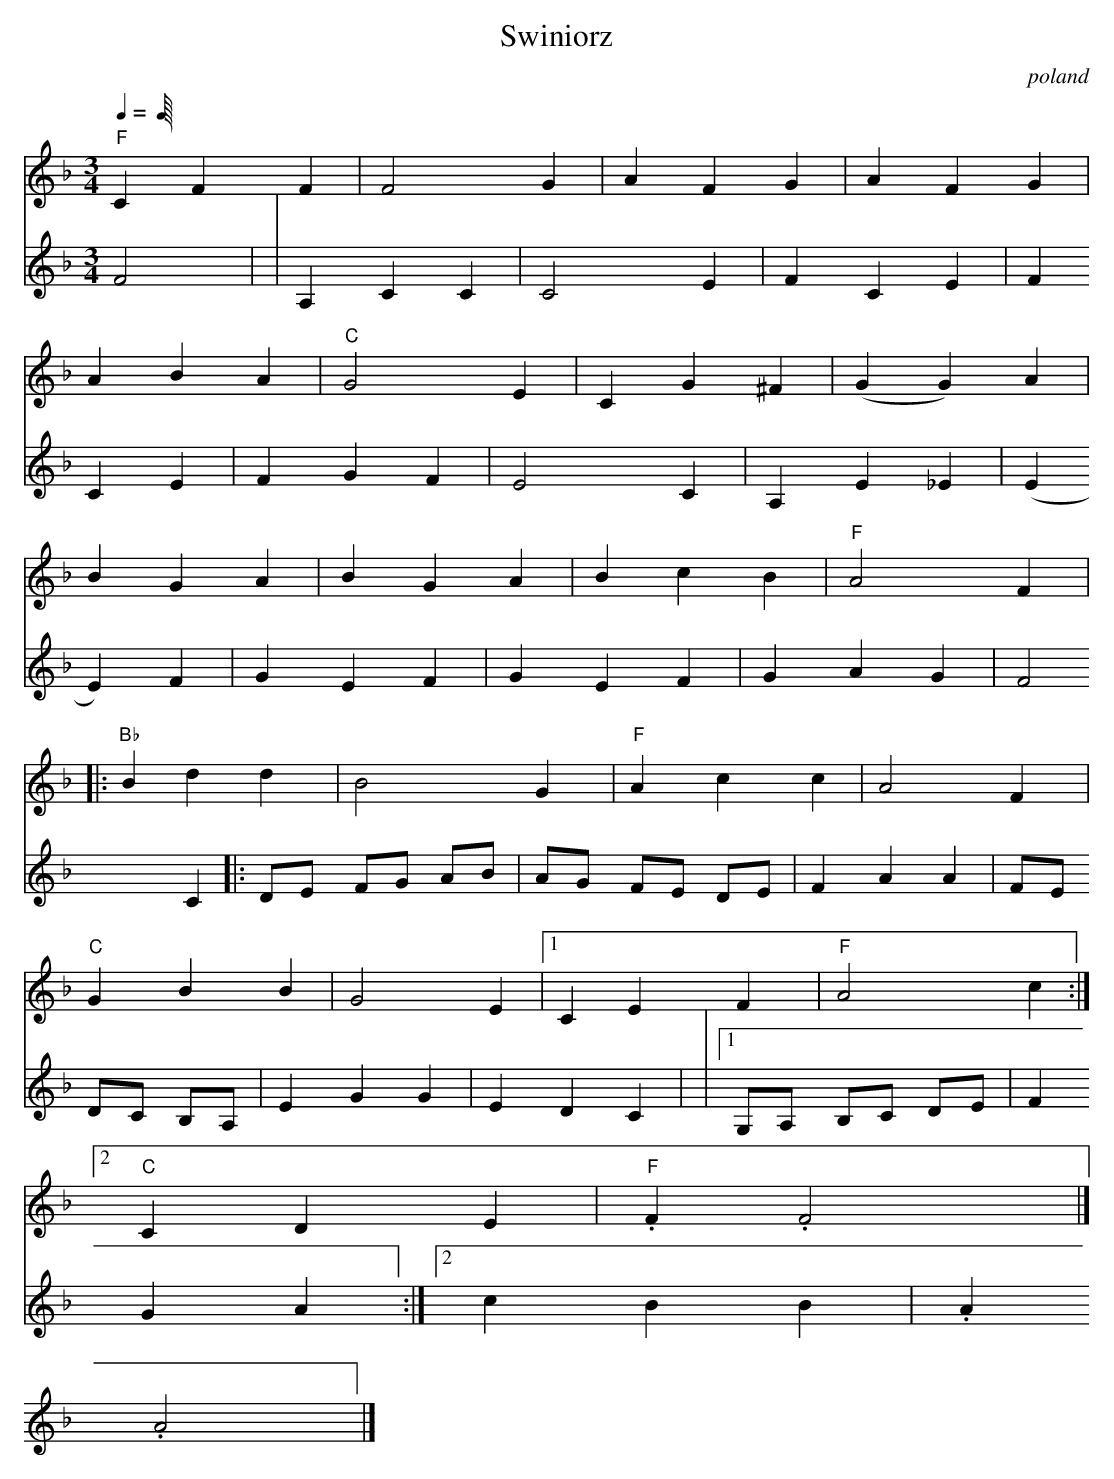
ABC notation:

X:1
T:Swiniorz
O:poland
M:3/4
L:1/8
Q:1/4=
K:F
V:1
"F" C2 F2 F2 |F4 G2 |A2 F2 G2 |A2 F2 G2 |
A2 B2 A2 |"C" G4 E2 |C2 G2 ^F2 |(G2 G2) A2 |
B2 G2 A2 |B2 G2 A2 |B2 c2 B2 |"F" A4 F2  |:
"Bb" B2 d2 d2 |B4 G2 |"F" A2 c2 c2 |A4 F2 |
"C" G2 B2 B2 |G4 E2 |1 C2 E2 F2 |"F" A4 c2 :|2
"C" C2 D2 E2 |"F" .F2 .F4 |]
V:2          %2e stem
F4 | |A,2 C2 C2 |C4 E2 |
F2 C2 E2 |F2 C2 E2 |F2 G2 F2 |E4 C2 |
A,2 E2 _E2 |(E2 E2) F2 |G2 E2 F2 |G2 E2 F2 |
G2 A2 G2 |F4 C2  |:DE FG AB |AG FE DE |
F2 A2 A2 |FE DC B,A, |E2 G2 G2 |E2 D2 C2 |
|1 G,A, B,C DE |F2 G2 A2 :|2 c2 B2 B2 |.A2 .A4 |]
